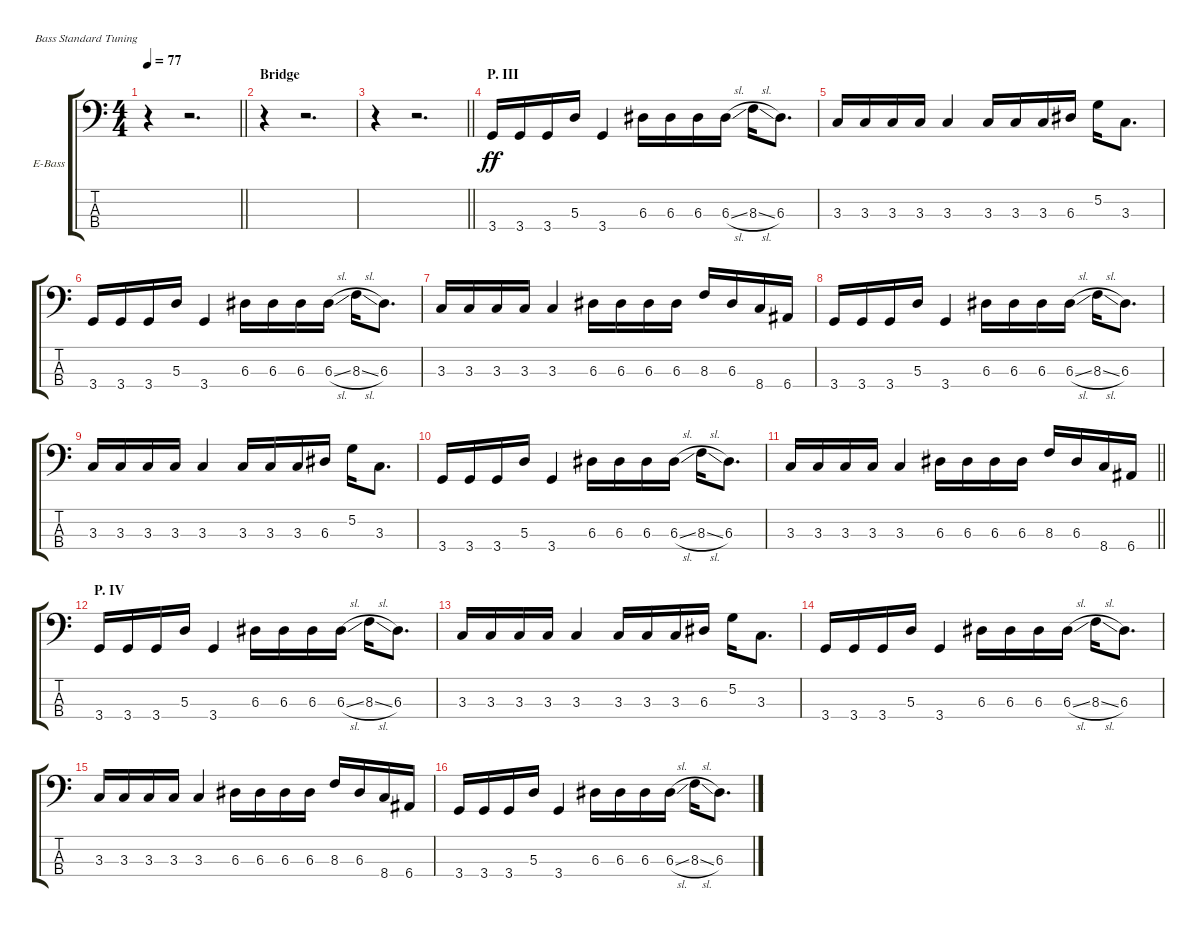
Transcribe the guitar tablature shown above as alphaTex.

\bracketExtendMode groupsimilarinstruments
\firstSystemTrackNameOrientation horizontal
\otherSystemsTrackNameOrientation horizontal
\track ("Bass Guitar" "E-Bass") {instrument electricbassfinger}
\staff {score tabs}
\tuning (G2 D2 A1 E1)
\ts (4 4)
\tempo 77
\clef f4
\barLineRight lightlight
\ks c
r.4{dy ff} r.2{d} |
\section ("" "Bridge")
r.4 r.2{d} |
\barLineRight lightlight
r.4 r.2{d} |
\section ("" "P. III")
3.4.16 3.4.16 3.4.16 5.3.16 3.4.4 6.3.16 6.3.16 6.3.16 6.3{sl}.16 8.3{sl}.16 6.3.8{d} |
3.3.16 3.3.16 3.3.16 3.3.16 3.3.4 3.3.16 3.3.16 3.3.16 6.3.16 5.2.16 3.3.8{d} |
3.4.16 3.4.16 3.4.16 5.3.16 3.4.4 6.3.16 6.3.16 6.3.16 6.3{sl}.16 8.3{sl}.16 6.3.8{d} |
3.3.16 3.3.16 3.3.16 3.3.16 3.3.4 6.3.16 6.3.16 6.3.16 6.3.16 8.3.16 6.3.16 8.4.16 6.4.16 |
3.4.16 3.4.16 3.4.16 5.3.16 3.4.4 6.3.16 6.3.16 6.3.16 6.3{sl}.16 8.3{sl}.16 6.3.8{d} |
3.3.16 3.3.16 3.3.16 3.3.16 3.3.4 3.3.16 3.3.16 3.3.16 6.3.16 5.2.16 3.3.8{d} |
3.4.16 3.4.16 3.4.16 5.3.16 3.4.4 6.3.16 6.3.16 6.3.16 6.3{sl}.16 8.3{sl}.16 6.3.8{d} |
\barLineRight lightlight
3.3.16 3.3.16 3.3.16 3.3.16 3.3.4 6.3.16 6.3.16 6.3.16 6.3.16 8.3.16 6.3.16 8.4.16 6.4.16 |
\section ("" "P. IV")
3.4.16 3.4.16 3.4.16 5.3.16 3.4.4 6.3.16 6.3.16 6.3.16 6.3{sl}.16 8.3{sl}.16 6.3.8{d} |
3.3.16 3.3.16 3.3.16 3.3.16 3.3.4 3.3.16 3.3.16 3.3.16 6.3.16 5.2.16 3.3.8{d} |
3.4.16 3.4.16 3.4.16 5.3.16 3.4.4 6.3.16 6.3.16 6.3.16 6.3{sl}.16 8.3{sl}.16 6.3.8{d} |
3.3.16 3.3.16 3.3.16 3.3.16 3.3.4 6.3.16 6.3.16 6.3.16 6.3.16 8.3.16 6.3.16 8.4.16 6.4.16 |
3.4.16 3.4.16 3.4.16 5.3.16 3.4.4 6.3.16 6.3.16 6.3.16 6.3{sl}.16 8.3{sl}.16 6.3.8{d}
